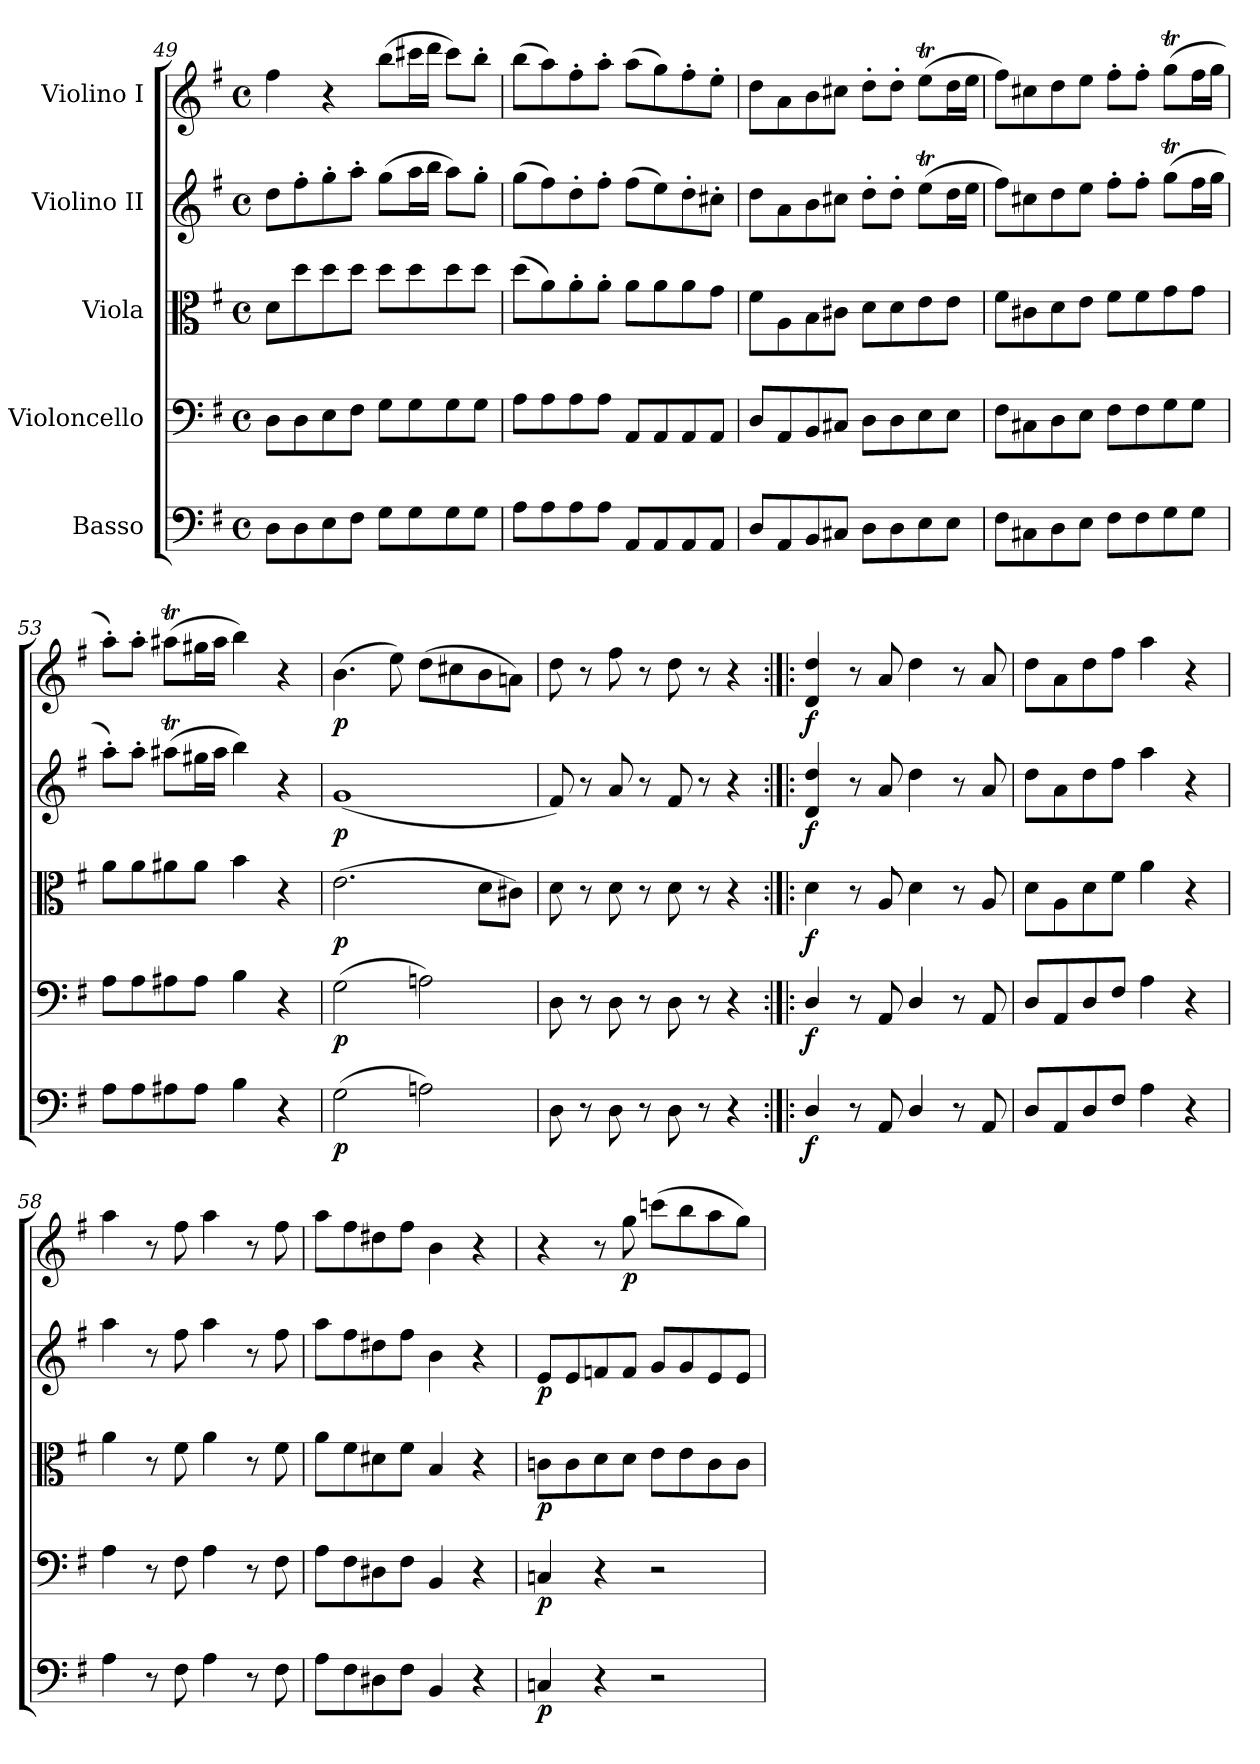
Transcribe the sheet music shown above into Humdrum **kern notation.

**kern	**dynam	**kern	**dynam	**kern	**dynam	**kern	**dynam	**kern	**dynam
*part5	*part5	*part4	*part4	*part3	*part3	*part2	*part2	*part1	*part1
*staff5	*staff5	*staff4	*staff4	*staff3	*staff3	*staff2	*staff2	*staff1	*staff1
*I"Basso	*	*I"Violoncello	*	*I"Viola	*	*I"Violino II	*	*I"Violino I	*
!!LO:LB:g=z
*clefF4	*	*clefF4	*	*clefC3	*	*clefG2	*	*clefG2	*
*ITrd7c12	*	*	*	*	*	*	*	*	*
*k[f#]	*	*k[f#]	*	*k[f#]	*	*k[f#]	*	*k[f#]	*
*M4/4	*	*M4/4	*	*M4/4	*	*M4/4	*	*M4/4	*
*met(c)	*	*met(c)	*	*met(c)	*	*met(c)	*	*met(c)	*
=49	=49	=49	=49	=49	=49	=49	=49	=49	=49
8DD\L	.	8D\L	.	8d\L	.	8dd\L	.	4ff#\	.
8DD\	.	8D\	.	8dd\	.	8ff#'\	.	.	.
8EE\	.	8E\	.	8dd\	.	8gg'\	.	4r	.
8FF#\J	.	8F#\J	.	8dd\J	.	8aa'\J	.	.	.
8GG\L	.	8G\L	.	8dd\L	.	(>8gg\L	.	(>8bb\L	.
8GG\	.	8G\	.	8dd\	.	16aa\L	.	16ccc#X\L	.
.	.	.	.	.	.	16bb\JJ	.	16ddd\JJ	.
8GG\	.	8G\	.	8dd\	.	8aa\L)	.	8ccc#\L)	.
8GG\J	.	8G\J	.	8dd\J	.	8gg'\J	.	8bb'\J	.
=50	=50	=50	=50	=50	=50	=50	=50	=50	=50
8AA\L	.	8A\L	.	(>8dd\L	.	(>8gg\L	.	(>8bb\L	.
8AA\	.	8A\	.	8a\)	.	8ff#\)	.	8aa\)	.
8AA\	.	8A\	.	8a'\	.	8dd'\	.	8ff#'\	.
8AA\J	.	8A\J	.	8a'\J	.	8ff#'\J	.	8aa'\J	.
8AAA/L	.	8AA/L	.	8a\L	.	(>8ff#\L	.	(>8aa\L	.
8AAA/	.	8AA/	.	8a\	.	8ee\)	.	8gg\)	.
8AAA/	.	8AA/	.	8a\	.	8dd'\	.	8ff#'\	.
8AAA/J	.	8AA/J	.	8g\J	.	8cc#X'\J	.	8ee'\J	.
=51	=51	=51	=51	=51	=51	=51	=51	=51	=51
8DD/L	.	8D/L	.	8f#\L	.	8dd\L	.	8dd\L	.
8AAA/	.	8AA/	.	8A\	.	8a\	.	8a\	.
8BBB/	.	8BB/	.	8B\	.	8b\	.	8b\	.
8CC#X/J	.	8C#X/J	.	8c#X\J	.	8cc#X\J	.	8cc#X\J	.
8DD\L	.	8D\L	.	8d\L	.	8dd'\L	.	8dd'\L	.
8DD\	.	8D\	.	8d\	.	8dd'\J	.	8dd'\J	.
8EE\	.	8E\	.	8e\	.	(>8eeT\L	.	(>8eeT\L	.
8EE\J	.	8E\J	.	8e\J	.	16dd\L	.	16dd\L	.
.	.	.	.	.	.	16ee\JJ	.	16ee\JJ	.
=52	=52	=52	=52	=52	=52	=52	=52	=52	=52
8FF#\L	.	8F#\L	.	8f#\L	.	8ff#\L)	.	8ff#\L)	.
8CC#X\	.	8C#X\	.	8c#X\	.	8cc#X\	.	8cc#X\	.
8DD\	.	8D\	.	8d\	.	8dd\	.	8dd\	.
8EE\J	.	8E\J	.	8e\J	.	8ee\J	.	8ee\J	.
8FF#\L	.	8F#\L	.	8f#\L	.	8ff#'\L	.	8ff#'\L	.
8FF#\	.	8F#\	.	8f#\	.	8ff#'\J	.	8ff#'\J	.
8GG\	.	8G\	.	8g\	.	(>8ggT\L	.	(>8ggT\L	.
8GG\J	.	8G\J	.	8g\J	.	16ff#\L	.	16ff#\L	.
.	.	.	.	.	.	16gg\JJ	.	16gg\JJ	.
=53	=53	=53	=53	=53	=53	=53	=53	=53	=53
8AA\L	.	8A\L	.	8a\L	.	8aa'\L)	.	8aa'\L)	.
8AA\	.	8A\	.	8a\	.	8aa'\J	.	8aa'\J	.
8AA#X\	.	8A#X\	.	8a#X\	.	(>8aa#Xt\L	.	(>8aa#Xt\L	.
8AA#\J	.	8A#\J	.	8a#\J	.	16gg#X\L	.	16gg#X\L	.
.	.	.	.	.	.	16aa#\JJ	.	16aa#\JJ	.
4BB\	.	4B\	.	4b\	.	4bb\)	.	4bb\)	.
4r	.	4r	.	4r	.	4r	.	4r	.
!!LO:PB:g=z
=54	=54	=54	=54	=54	=54	=54	=54	=54	=54
!	!LO:DY:b	!	!LO:DY:b	!	!LO:DY:b	!	!LO:DY:b	!	!LO:DY:b
(>2GG\	p	(>2G\	p	(>2.e\	p	(<1g	p	(>4.b\	p
.	.	.	.	.	.	.	.	8ee\)	.
2AAn\)	.	2An\)	.	.	.	.	.	(>8dd\L	.
.	.	.	.	.	.	.	.	8cc#X\	.
.	.	.	.	8d\L	.	.	.	8b\	.
.	.	.	.	8c#X\J)	.	.	.	8an\J)	.
=55	=55	=55	=55	=55	=55	=55	=55	=55	=55
8DD\	.	8D\	.	8d\	.	8f#/)	.	8dd\	.
8r	.	8r	.	8r	.	8r	.	8r	.
8DD\	.	8D\	.	8d\	.	8a/	.	8ff#\	.
8r	.	8r	.	8r	.	8r	.	8r	.
8DD\	.	8D\	.	8d\	.	8f#/	.	8dd\	.
8r	.	8r	.	8r	.	8r	.	8r	.
4r	.	4r	.	4r	.	4r	.	4r	.
=56:|!|:	=56:|!|:	=56:|!|:	=56:|!|:	=56:|!|:	=56:|!|:	=56:|!|:	=56:|!|:	=56:|!|:	=56:|!|:
!	!LO:DY:b	!	!LO:DY:b	!	!LO:DY:b	!	!LO:DY:b	!	!LO:DY:b
4DD/	f	4D/	f	4d\	f	4d/ 4dd/	f	4d/ 4dd/	f
8r	.	8r	.	8r	.	8r	.	8r	.
8AAA/	.	8AA/	.	8A/	.	8a/	.	8a/	.
4DD/	.	4D/	.	4d\	.	4dd\	.	4dd\	.
8r	.	8r	.	8r	.	8r	.	8r	.
8AAA/	.	8AA/	.	8A/	.	8a/	.	8a/	.
=57	=57	=57	=57	=57	=57	=57	=57	=57	=57
8DD/L	.	8D/L	.	8d\L	.	8dd\L	.	8dd\L	.
8AAA/	.	8AA/	.	8A\	.	8a\	.	8a\	.
8DD/	.	8D/	.	8d\	.	8dd\	.	8dd\	.
8FF#/J	.	8F#/J	.	8f#\J	.	8ff#\J	.	8ff#\J	.
4AA\	.	4A\	.	4a\	.	4aa\	.	4aa\	.
4r	.	4r	.	4r	.	4r	.	4r	.
=58	=58	=58	=58	=58	=58	=58	=58	=58	=58
4AA\	.	4A\	.	4a\	.	4aa\	.	4aa\	.
8r	.	8r	.	8r	.	8r	.	8r	.
8FF#\	.	8F#\	.	8f#\	.	8ff#\	.	8ff#\	.
4AA\	.	4A\	.	4a\	.	4aa\	.	4aa\	.
8r	.	8r	.	8r	.	8r	.	8r	.
8FF#\	.	8F#\	.	8f#\	.	8ff#\	.	8ff#\	.
=59	=59	=59	=59	=59	=59	=59	=59	=59	=59
8AA\L	.	8A\L	.	8a\L	.	8aa\L	.	8aa\L	.
8FF#\	.	8F#\	.	8f#\	.	8ff#\	.	8ff#\	.
8DD#X\	.	8D#X\	.	8d#X\	.	8dd#X\	.	8dd#X\	.
8FF#\J	.	8F#\J	.	8f#\J	.	8ff#\J	.	8ff#\J	.
4BBB/	.	4BB/	.	4B/	.	4b\	.	4b\	.
4r	.	4r	.	4r	.	4r	.	4r	.
!!LO:LB:g=z
=60	=60	=60	=60	=60	=60	=60	=60	=60	=60
!	!LO:DY:b	!	!LO:DY:b	!	!LO:DY:b	!	!LO:DY:b	!	!
4CCn/	p	4Cn/	p	8cn\L	p	8e/L	p	4r	.
.	.	.	.	8c\	.	8e/	.	.	.
4r	.	4r	.	8d\	.	8fn/	.	8r	.
!	!	!	!	!	!	!	!	!	!LO:DY:b
.	.	.	.	8d\J	.	8f/J	.	8gg\	p
2r	.	2r	.	8e\L	.	8g/L	.	(>8cccn\L	.
.	.	.	.	8e\	.	8g/	.	8bb\	.
.	.	.	.	8c\	.	8e/	.	8aa\	.
.	.	.	.	8c\J	.	8e/J	.	8gg\J)	.
=	=	=	=	=	=	=	=	=	=
*-	*-	*-	*-	*-	*-	*-	*-	*-	*-
